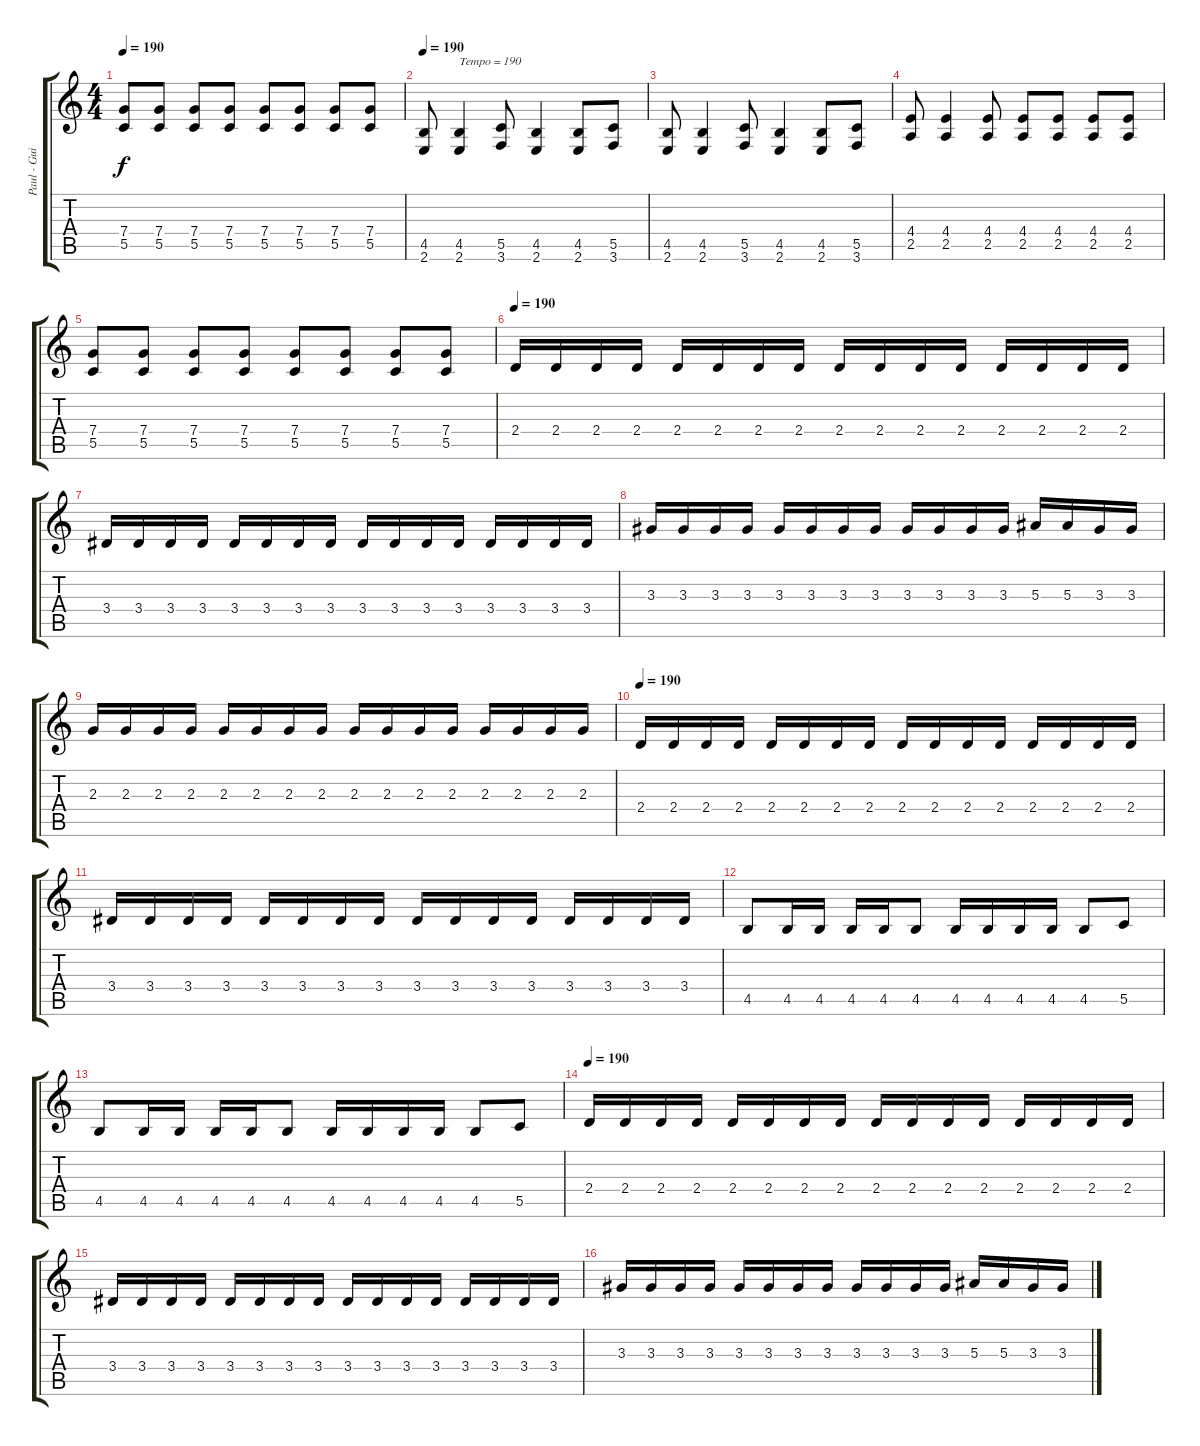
\track ("Paul - Guitar 2" "Paul - Gui") {instrument distortionguitar}
\staff {score tabs}
\tuning (D4 A3 F3 C3 G2 D2) {hide}
\ts (4 4)
\tempo 190
\clef g2
\ks c
(7.4 5.5).8{dy f} (7.4 5.5).8 (7.4 5.5).8 (7.4 5.5).8 (7.4 5.5).8 (7.4 5.5).8 (7.4 5.5).8 (7.4 5.5).8 |
\tempo 190
(4.5 2.6).8 (4.5 2.6).4{txt "Tempo = 190"} (5.5 3.6).8 (4.5 2.6).4 (4.5 2.6).8 (5.5 3.6).8 |
(4.5 2.6).8 (4.5 2.6).4 (5.5 3.6).8 (4.5 2.6).4 (4.5 2.6).8 (5.5 3.6).8 |
(4.4 2.5).8 (4.4 2.5).4 (4.4 2.5).8 (4.4 2.5).8 (4.4 2.5).8 (4.4 2.5).8 (4.4 2.5).8 |
(7.4 5.5).8 (7.4 5.5).8 (7.4 5.5).8 (7.4 5.5).8 (7.4 5.5).8 (7.4 5.5).8 (7.4 5.5).8 (7.4 5.5).8 |
\tempo 190
2.4.16 2.4.16 2.4.16 2.4.16 2.4.16 2.4.16 2.4.16 2.4.16 2.4.16 2.4.16 2.4.16 2.4.16 2.4.16 2.4.16 2.4.16 2.4.16 |
3.4.16 3.4.16 3.4.16 3.4.16 3.4.16 3.4.16 3.4.16 3.4.16 3.4.16 3.4.16 3.4.16 3.4.16 3.4.16 3.4.16 3.4.16 3.4.16 |
3.3.16 3.3.16 3.3.16 3.3.16 3.3.16 3.3.16 3.3.16 3.3.16 3.3.16 3.3.16 3.3.16 3.3.16 5.3.16 5.3.16 3.3.16 3.3.16 |
2.3.16 2.3.16 2.3.16 2.3.16 2.3.16 2.3.16 2.3.16 2.3.16 2.3.16 2.3.16 2.3.16 2.3.16 2.3.16 2.3.16 2.3.16 2.3.16 |
\tempo 190
2.4.16 2.4.16 2.4.16 2.4.16 2.4.16 2.4.16 2.4.16 2.4.16 2.4.16 2.4.16 2.4.16 2.4.16 2.4.16 2.4.16 2.4.16 2.4.16 |
3.4.16 3.4.16 3.4.16 3.4.16 3.4.16 3.4.16 3.4.16 3.4.16 3.4.16 3.4.16 3.4.16 3.4.16 3.4.16 3.4.16 3.4.16 3.4.16 |
4.5.8 4.5.16 4.5.16 4.5.16 4.5.16 4.5.8 4.5.16 4.5.16 4.5.16 4.5.16 4.5.8 5.5.8 |
4.5.8 4.5.16 4.5.16 4.5.16 4.5.16 4.5.8 4.5.16 4.5.16 4.5.16 4.5.16 4.5.8 5.5.8 |
\tempo 190
2.4.16 2.4.16 2.4.16 2.4.16 2.4.16 2.4.16 2.4.16 2.4.16 2.4.16 2.4.16 2.4.16 2.4.16 2.4.16 2.4.16 2.4.16 2.4.16 |
3.4.16 3.4.16 3.4.16 3.4.16 3.4.16 3.4.16 3.4.16 3.4.16 3.4.16 3.4.16 3.4.16 3.4.16 3.4.16 3.4.16 3.4.16 3.4.16 |
3.3.16 3.3.16 3.3.16 3.3.16 3.3.16 3.3.16 3.3.16 3.3.16 3.3.16 3.3.16 3.3.16 3.3.16 5.3.16 5.3.16 3.3.16 3.3.16
